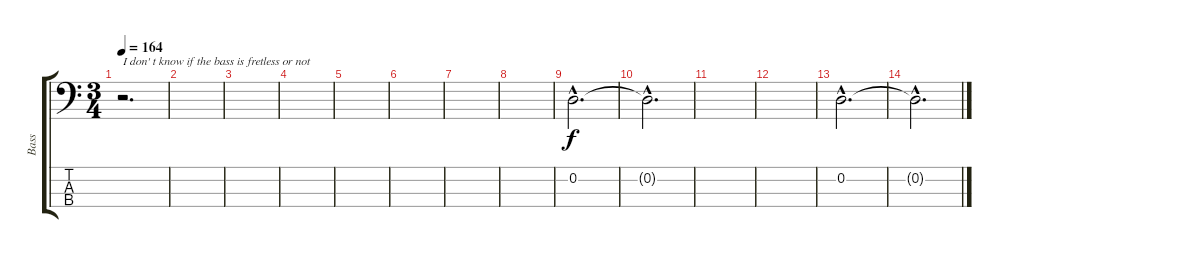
\track ("Bass" "Bass") {instrument fretlessbass}
\staff {score tabs}
\tuning (G2 D2 A1 E1) {hide}
\ts (3 4)
\tempo 164
\clef f4
\ks c
r.2{d txt "I don' t know if the bass is fretless or not" dy f volume 10 instrument fretlessbass} |
|
|
|
|
|
|
|
0.2{hac}.2{d volume 10} |
0.2{hac t}.2{d} |
|
|
0.2{hac}.2{d volume 10} |
0.2{hac t}.2{d}
